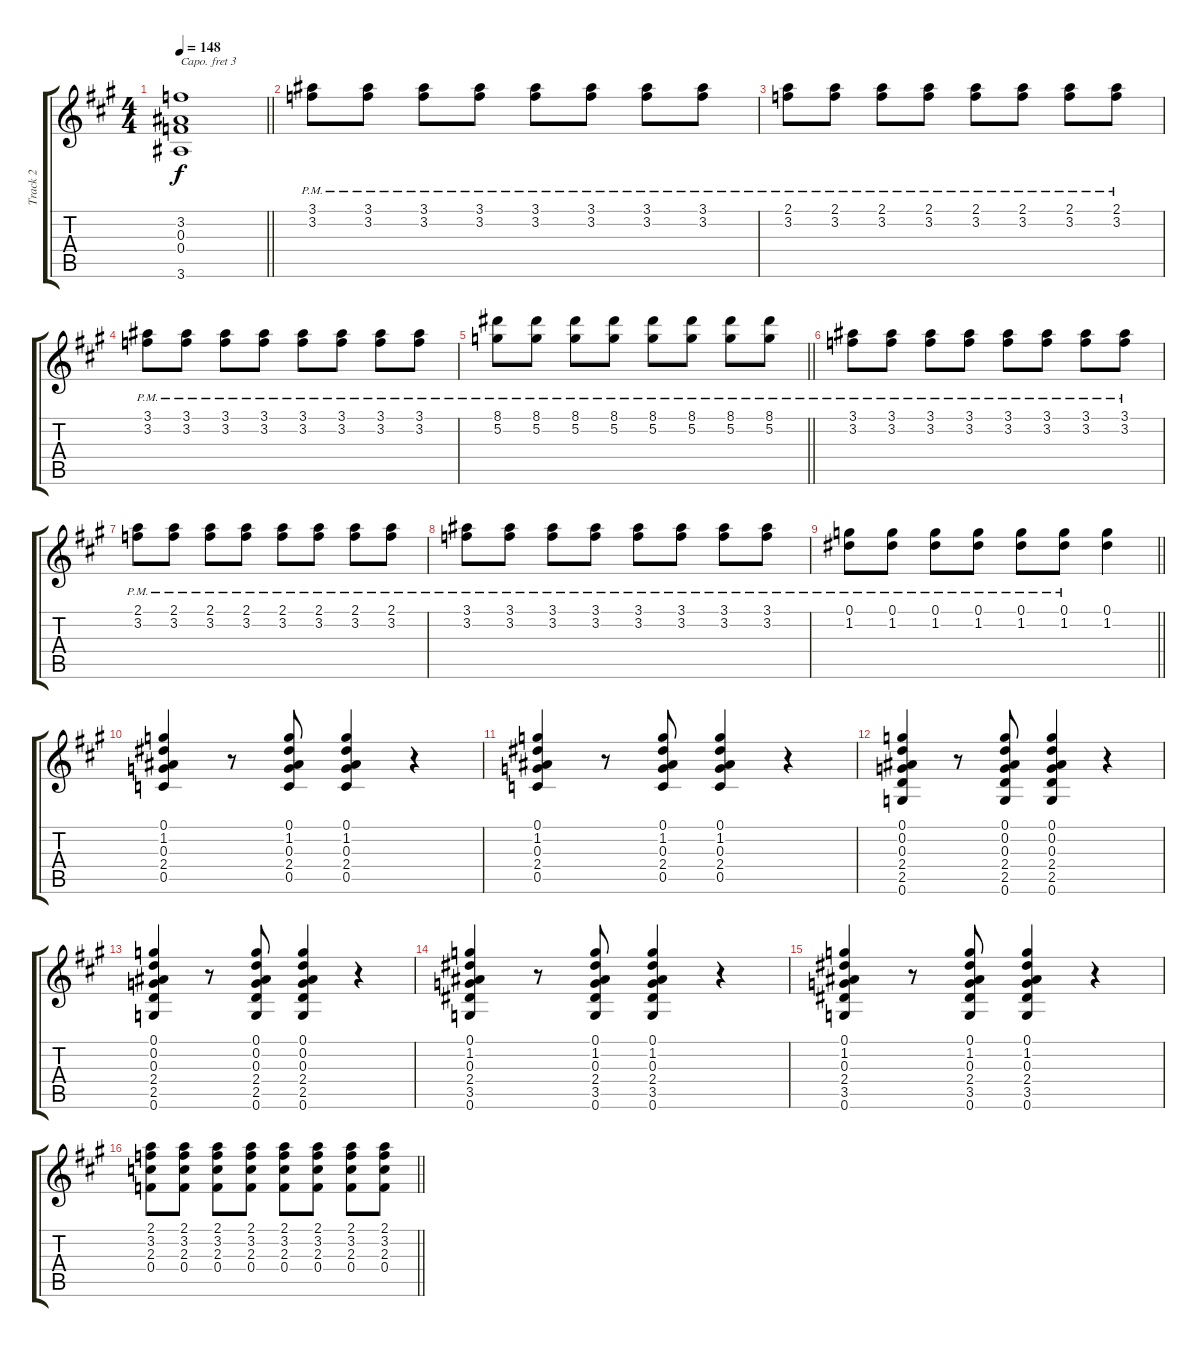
\track ("Track 2" "Track 2") {instrument distortionguitar}
\staff {score tabs}
\capo 3
\tuning (E4 B3 G3 D3 A2 E2) {hide}
\ts (4 4)
\tempo 148
\clef g2
\barLineRight lightlight
\ks a
(3.2{t} 0.3{t} 0.4{t} 3.6{t}).1{dy f} |
(3.1{pm} 3.2{pm}).8 (3.1{pm} 3.2{pm}).8 (3.1{pm} 3.2{pm}).8 (3.1{pm} 3.2{pm}).8 (3.1{pm} 3.2{pm}).8 (3.1{pm} 3.2{pm}).8 (3.1{pm} 3.2{pm}).8 (3.1{pm} 3.2{pm}).8 |
(2.1{pm} 3.2{pm}).8 (2.1{pm} 3.2{pm}).8 (2.1{pm} 3.2{pm}).8 (2.1{pm} 3.2{pm}).8 (2.1{pm} 3.2{pm}).8 (2.1{pm} 3.2{pm}).8 (2.1{pm} 3.2{pm}).8 (2.1{pm} 3.2{pm}).8 |
(3.1{pm} 3.2{pm}).8 (3.1{pm} 3.2{pm}).8 (3.1{pm} 3.2{pm}).8 (3.1{pm} 3.2{pm}).8 (3.1{pm} 3.2{pm}).8 (3.1{pm} 3.2{pm}).8 (3.1{pm} 3.2{pm}).8 (3.1{pm} 3.2{pm}).8 |
\barLineRight lightlight
(8.1{pm} 5.2{pm}).8 (8.1{pm} 5.2{pm}).8 (8.1{pm} 5.2{pm}).8 (8.1{pm} 5.2{pm}).8 (8.1{pm} 5.2{pm}).8 (8.1{pm} 5.2{pm}).8 (8.1{pm} 5.2{pm}).8 (8.1{pm} 5.2{pm}).8 |
(3.1{pm} 3.2{pm}).8 (3.1{pm} 3.2{pm}).8 (3.1{pm} 3.2{pm}).8 (3.1{pm} 3.2{pm}).8 (3.1{pm} 3.2{pm}).8 (3.1{pm} 3.2{pm}).8 (3.1{pm} 3.2{pm}).8 (3.1{pm} 3.2{pm}).8 |
(2.1{pm} 3.2{pm}).8 (2.1{pm} 3.2{pm}).8 (2.1{pm} 3.2{pm}).8 (2.1{pm} 3.2{pm}).8 (2.1{pm} 3.2{pm}).8 (2.1{pm} 3.2{pm}).8 (2.1{pm} 3.2{pm}).8 (2.1{pm} 3.2{pm}).8 |
(3.1{pm} 3.2{pm}).8 (3.1{pm} 3.2{pm}).8 (3.1{pm} 3.2{pm}).8 (3.1{pm} 3.2{pm}).8 (3.1{pm} 3.2{pm}).8 (3.1{pm} 3.2{pm}).8 (3.1{pm} 3.2{pm}).8 (3.1{pm} 3.2{pm}).8 |
\barLineRight lightlight
(0.1{pm} 1.2{pm}).8 (0.1{pm} 1.2{pm}).8 (0.1{pm} 1.2{pm}).8 (0.1{pm} 1.2{pm}).8 (0.1{pm} 1.2{pm}).8 (0.1{pm} 1.2{pm}).8 (0.1 1.2).4 |
(0.1 1.2 0.3 2.4 0.5).4 r.8 (0.1 1.2 0.3 2.4 0.5).8 (0.1 1.2 0.3 2.4 0.5).4 r.4 |
(0.1 1.2 0.3 2.4 0.5).4 r.8 (0.1 1.2 0.3 2.4 0.5).8 (0.1 1.2 0.3 2.4 0.5).4 r.4 |
(0.1 0.2 0.3 2.4 2.5 0.6).4 r.8 (0.1 0.2 0.3 2.4 2.5 0.6).8 (0.1 0.2 0.3 2.4 2.5 0.6).4 r.4 |
(0.1 0.2 0.3 2.4 2.5 0.6).4 r.8 (0.1 0.2 0.3 2.4 2.5 0.6).8 (0.1 0.2 0.3 2.4 2.5 0.6).4 r.4 |
(0.1 1.2 0.3 2.4 3.5 0.6).4 r.8 (0.1 1.2 0.3 2.4 3.5 0.6).8 (0.1 1.2 0.3 2.4 3.5 0.6).4 r.4 |
(0.1 1.2 0.3 2.4 3.5 0.6).4 r.8 (0.1 1.2 0.3 2.4 3.5 0.6).8 (0.1 1.2 0.3 2.4 3.5 0.6).4 r.4 |
\barLineRight lightlight
(2.1 3.2 2.3 0.4).8 (2.1 3.2 2.3 0.4).8 (2.1 3.2 2.3 0.4).8 (2.1 3.2 2.3 0.4).8 (2.1 3.2 2.3 0.4).8 (2.1 3.2 2.3 0.4).8 (2.1 3.2 2.3 0.4).8 (2.1 3.2 2.3 0.4).8
